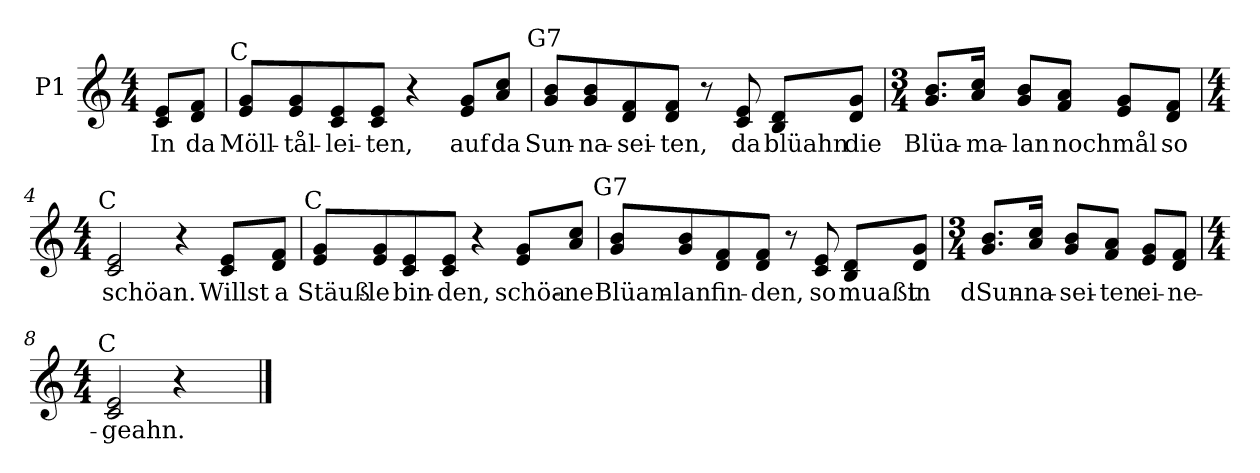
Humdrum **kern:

**kern	**text
*part1	*part1
*staff1	*staff1
*I"P1	*
!!LO:PB:g=z
*clefG2	*
*k[]	*
*C:	*
*M4/4	*
=	=
!	!LO:LY:b:color=#000000
8ci/ 8eiL	In
!	!LO:LY:b:color=#000000
8di/ 8fiJ	da
=1	=1
!LO:TX:a:cj:t=C	!
!	!LO:LY:b:color=#000000
8ei/ 8giL	Möll-
!	!LO:LY:b:color=#000000
8ei/ 8gi	-tål-
!	!LO:LY:b:color=#000000
8ci/ 8ei	-lei-
!	!LO:LY:b:color=#000000
8ci/ 8eiJ	-ten,
4r	.
!	!LO:LY:b:color=#000000
8ei/ 8giL	auf
!	!LO:LY:b:color=#000000
8ai/ 8cciJ	da
=2	=2
!LO:TX:a:cj:t=G7	!
!	!LO:LY:b:color=#000000
8gi/ 8biL	Sun-
!	!LO:LY:b:color=#000000
8gi/ 8bi	-na-
!	!LO:LY:b:color=#000000
8di/ 8fi	-sei-
!	!LO:LY:b:color=#000000
8di/ 8fiJ	-ten,
8r	.
!	!LO:LY:b:color=#000000
8ci/ 8ei	da
!	!LO:LY:b:color=#000000
8Bi/ 8diL	blüahn
!	!LO:LY:b:color=#000000
8di/ 8giJ	die
=3	=3
*M3/4	*
!	!LO:LY:b:color=#000000
8.gi/ 8.biL	Blüa-
!	!LO:LY:b:color=#000000
16ai/ 16cciJk	-ma-
!	!LO:LY:b:color=#000000
8gi/ 8biL	-lan
!	!LO:LY:b:color=#000000
8fi/ 8aiJ	noch
!	!LO:LY:b:color=#000000
8ei/ 8giL	mål
!	!LO:LY:b:color=#000000
8di/ 8fiJ	so
!!LO:LB:g=z
=4	=4
*M4/4	*
!LO:TX:a:cj:t=C	!
!	!LO:LY:b:color=#000000
2ci/ 2ei	schöan.
4r	.
!	!LO:LY:b:color=#000000
8ci/ 8eiL	Willst
!	!LO:LY:b:color=#000000
8di/ 8fiJ	a
=5	=5
!LO:TX:a:cj:t=C	!
!	!LO:LY:b:color=#000000
8ei/ 8giL	Stäuß-
!	!LO:LY:b:color=#000000
8ei/ 8gi	-le
!	!LO:LY:b:color=#000000
8ci/ 8ei	bin-
!	!LO:LY:b:color=#000000
8ci/ 8eiJ	-den,
4r	.
!	!LO:LY:b:color=#000000
8ei/ 8giL	schöa-
!	!LO:LY:b:color=#000000
8ai/ 8cciJ	-ne
!!LO:LB:g=z
=6	=6
!LO:TX:a:cj:t=G7	!
!	!LO:LY:b:color=#000000
8gi/ 8biL	Blüam-
!	!LO:LY:b:color=#000000
8gi/ 8bi	-lan
!	!LO:LY:b:color=#000000
8di/ 8fi	fin-
!	!LO:LY:b:color=#000000
8di/ 8fiJ	-den,
8r	.
!	!LO:LY:b:color=#000000
8ci/ 8ei	so
!	!LO:LY:b:color=#000000
8Bi/ 8diL	muaßt
!	!LO:LY:b:color=#000000
8di/ 8giJ	in
=7	=7
*M3/4	*
!	!LO:LY:b:color=#000000
8.gi/ 8.biL	dSun-
!	!LO:LY:b:color=#000000
16ai/ 16cciJk	-na-
!	!LO:LY:b:color=#000000
8gi/ 8biL	-sei-
!	!LO:LY:b:color=#000000
8fi/ 8aiJ	-ten
!	!LO:LY:b:color=#000000
8ei/ 8giL	ei-
!	!LO:LY:b:color=#000000
8di/ 8fiJ	-ne-
=8	=8
*M4/4	*
!LO:TX:a:cj:t=C	!
!	!LO:LY:b:color=#000000
2ci/ 2ei	-geahn.
4r	.
4ryy	.
==	==
*-	*-
